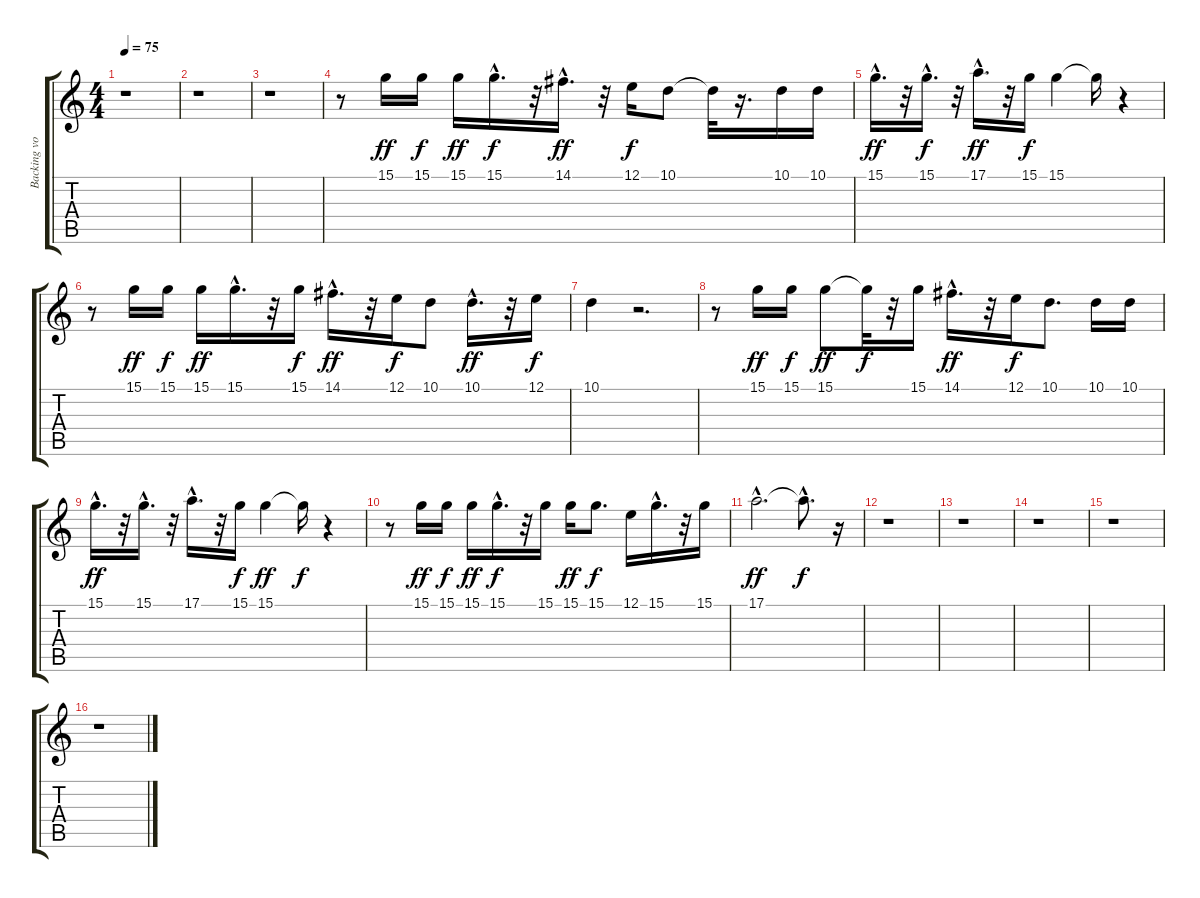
\track ("Backing vocal" "Backing vo") {instrument flute}
\staff {score tabs}
\tuning (E4 B3 G3 D3 A2 E2) {hide}
\ts (4 4)
\tempo 75
\clef g2
\ks c
r.1{dy ff} |
r.1 |
r.1 |
r.8 15.1.16 15.1.16{dy f} 15.1.16{dy ff} 15.1{hac}.16{d dy f} r.32 14.1{hac}.16{d dy ff} r.32 12.1.16{dy f} 10.1.8 10.1{t}.32 r.16{d} 10.1.16 10.1.16 |
15.1{hac}.16{d dy ff} r.32 15.1{hac}.16{d dy f} r.32 17.1{hac}.16{d dy ff} r.32 15.1.16{dy f} 15.1.4 15.1{t}.16 r.4 |
r.8 15.1.16{dy ff} 15.1.16{dy f} 15.1.16{dy ff} 15.1{hac}.16{d} r.32 15.1.16{dy f} 14.1{hac}.16{d dy ff} r.32 12.1.16{dy f} 10.1.8 10.1{hac}.16{d dy ff} r.32 12.1.16{dy f} |
10.1.4 r.2{d} |
r.8 15.1.16{dy ff} 15.1.16{dy f} 15.1.8{dy ff} 15.1{t}.32{dy f} r.32 15.1.16 14.1{hac}.16{d dy ff} r.32 12.1.16{dy f} 10.1.8{d} 10.1.16 10.1.16 |
15.1{hac}.16{d dy ff} r.32 15.1{hac}.16{d} r.32 17.1{hac}.16{d} r.32 15.1.16{dy f} 15.1.4{dy ff} 15.1{t}.16{dy f} r.4 |
r.8 15.1.16{dy ff} 15.1.16{dy f} 15.1.16{dy ff} 15.1{hac}.16{d dy f} r.32 15.1.16 15.1.16{dy ff} 15.1.8{d dy f} 12.1.16 15.1{hac}.16{d} r.32 15.1.16 |
17.1{hac}.2{d dy ff} 17.1{hac t}.8{d dy f} r.16 |
r.1 |
r.1 |
r.1 |
r.1 |
r.1
